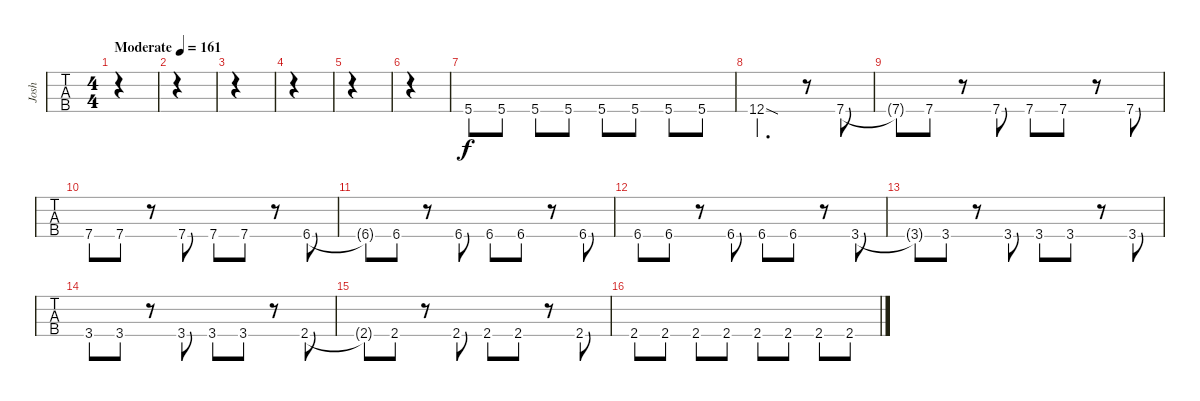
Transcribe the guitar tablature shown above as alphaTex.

\track ("Josh" "Josh") {instrument electricbasspick}
\staff {tabs}
\tuning (F2 C2 G1 C1) {hide}
\ts (4 4)
\tempo (161 "Moderate")
\clef f4
\ks c
|
|
|
|
|
|
5.4.8 5.4.8 5.4.8 5.4.8 5.4.8 5.4.8 5.4.8 5.4.8 |
12.4{sod}.2{d} r.8 7.4.8 |
7.4{t}.8 7.4.8 r.8 7.4.8 7.4.8 7.4.8 r.8 7.4.8 |
7.4.8 7.4.8 r.8 7.4.8 7.4.8 7.4.8 r.8 6.4.8 |
6.4{t}.8 6.4.8 r.8 6.4.8 6.4.8 6.4.8 r.8 6.4.8 |
6.4.8 6.4.8 r.8 6.4.8 6.4.8 6.4.8 r.8 3.4.8 |
3.4{t}.8 3.4.8 r.8 3.4.8 3.4.8 3.4.8 r.8 3.4.8 |
3.4.8 3.4.8 r.8 3.4.8 3.4.8 3.4.8 r.8 2.4.8 |
2.4{t}.8 2.4.8 r.8 2.4.8 2.4.8 2.4.8 r.8 2.4.8 |
2.4.8 2.4.8 2.4.8 2.4.8 2.4.8 2.4.8 2.4.8 2.4.8
